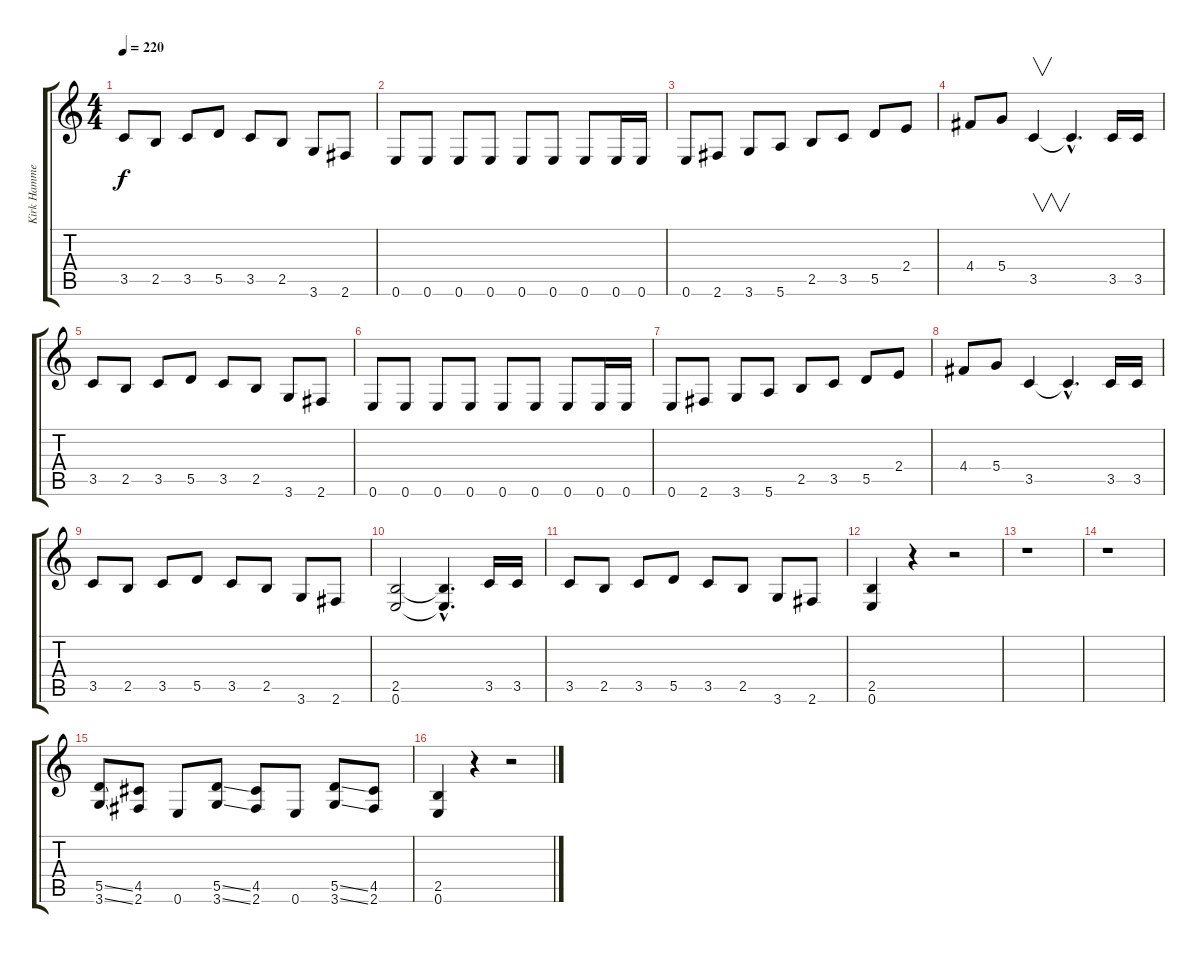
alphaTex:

\track ("Kirk Hammett Distortion" "Kirk Hamme") {instrument distortionguitar}
\staff {score tabs}
\tuning (E4 B3 G3 D3 A2 E2) {hide}
\ts (4 4)
\tempo 220
\clef g2
\ks c
3.5.8{dy f} 2.5.8 3.5.8 5.5.8 3.5.8 2.5.8 3.6.8 2.6.8 |
0.6.8 0.6.8 0.6.8 0.6.8 0.6.8 0.6.8 0.6.8 0.6.16 0.6.16 |
0.6.8 2.6.8 3.6.8 5.6.8 2.5.8 3.5.8 5.5.8 2.4.8 |
4.4.8 5.4.8 3.5.4{v} 3.5{hac t}.4{d} 3.5.16 3.5.16 |
3.5.8 2.5.8 3.5.8 5.5.8 3.5.8 2.5.8 3.6.8 2.6.8 |
0.6.8 0.6.8 0.6.8 0.6.8 0.6.8 0.6.8 0.6.8 0.6.16 0.6.16 |
0.6.8 2.6.8 3.6.8 5.6.8 2.5.8 3.5.8 5.5.8 2.4.8 |
4.4.8 5.4.8 3.5.4 3.5{hac t}.4{d} 3.5.16 3.5.16 |
3.5.8 2.5.8 3.5.8 5.5.8 3.5.8 2.5.8 3.6.8 2.6.8 |
(2.5 0.6).2 (2.5{hac t} 0.6{hac t}).4{d} 3.5.16 3.5.16 |
3.5.8 2.5.8 3.5.8 5.5.8 3.5.8 2.5.8 3.6.8 2.6.8 |
(2.5 0.6).4 r.4 r.2 |
r.1 |
r.1 |
(5.5{ss} 3.6{ss}).8 (4.5 2.6).8 0.6.8 (5.5{ss} 3.6{ss}).8 (4.5 2.6).8 0.6.8 (5.5{ss} 3.6{ss}).8 (4.5 2.6).8 |
(2.5 0.6).4 r.4 r.2
